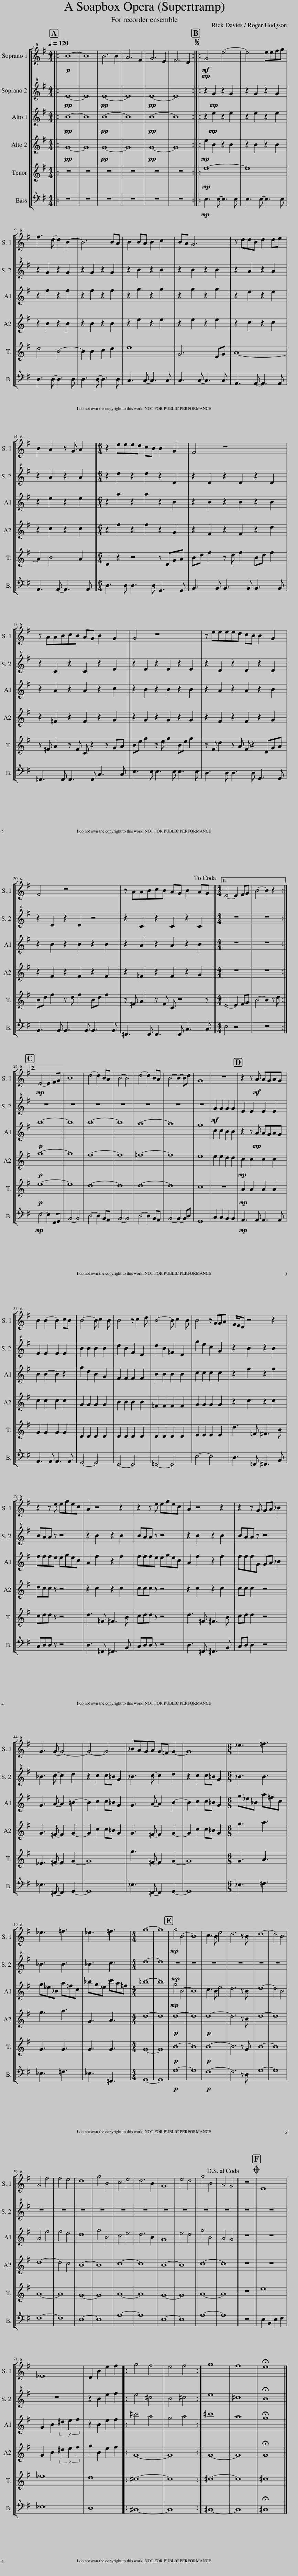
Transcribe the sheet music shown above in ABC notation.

X:1
%%score [ 1 2 3 4 5 6 ]
L:1/8
Q:1/4=120
M:4/4
I:linebreak $
K:G
V:1 treble+8
V:2 treble+8
V:3 treble
V:4 treble
V:5 treble
V:6 bass+8
V:1
|:!p! B8- | B8 | B6 B2 | A6 F2 | G6 E2 | %5
 F6 D2 ::S!mf! G4 e4- | e4 eefg |$ f3 d- d2 B2- | B6 BA | %10
 B2 BA B2 c2 | BA G6 | z ddB d2 de |$ B2 A2 z G A2 ||[M:6/4] z2 eeed cB B2 G2 | %15
 F4 z8 |$ z AABcB AG B2 G2 | G4 z8 | z eeeed cB B2 G2 |$ F4 z8 | %20
 z AABcB AG B2 AG!dacoda! ||1[M:4/4] E4- E2 FG | B4- B2 z2 :|2$!mp! E4- E2 FG || B8 | %25
 d4- d2 BA | B4- B4 | d4- d2 BA | B4- B2- Bd | G8 | %30
 z8 | z2 z!mf! A AGAG |$ B2 B2- B2 cB | B4- B c2 B | B4 z c2 d | %35
 B4- B c2 B | B4 z GGA | F/E/D z4 z2 |$ z2 z e egec | A2 z4 z2 | %40
 z2 z e egec | A2 z4 z2 | z2 z G GA _B2 |$ G3 G- G4- | G4- G4 | %45
 _BAGA G=F G2- | G8 |[M:6/8] _e3 =f3 |$ _e3 =f3 | _e3 =f3 | %50
[M:4/4] g8- | g8 |!mp! g4 B4- | B8 | c3 B e4 | %55
 d6 z B | d8- | d4 B4 |$ A4 f4 | f4 e4 | %60
 d8 | g4 B4 | c4 e4 | d6 B2 | G8 | %65
 e4 d4 | g4 B4 | A4 G4!D.S.! || z8 ||O E8 |$ %70
 _E8 | D2 B2 e2 f2 |: g4 f4 | e4 f4 :| g8 | %75
 f8 | !fermata!e8 |] %77
V:2
|:!pp! E8- | E8 |!pp! E8- | E8 |!pp! E8- | %5
 E8 ::!mp! z2!mp! G2 z2 G2 | z2 G2 z2 G2 |$ z2 G2 z2 G2 | z2 G2 z2 G2 | %10
 z2 B2 z2 B2 | z2 B2 z2 B2 | z2 A2 z2 A2 |$ z2 A2 z2 A2 ||[M:6/4] z2 d2 z2 d2 z2 D2 | %15
 z2 D2 z2 D2 z2 D2 |$ z2 C2 z2 C2 z2 E2 | z2 E2 z2 E2 z2 E2 | z2 D2 z2 D2 z2 D2 |$ z2 D2 z2 D2 z4 | %20
 z2 C2 z2 C2 z2 C2 ||1[M:4/4] z8 | z8 :|2$ z8 || z8 | %25
 z8 | z8 | z8 | z8 | z8 | %30
!mf! G2 G2 G2 G2 | E2 E2 E2 E2 |$ E2 E2 E2 E2 | B2 B2 B2 B2 | d2 B2 F2 D2 | %35
 d2 B2 =F2 D2 | g2 e2 c2 G2 | z2 B2 z2 B2 |$ BAA z z4 | z2 B2 z2 B2 | %40
 BAA z z4 | z2 B2 z2 B2 | BAA z z4 |$ _B3 c- c2 d2 | z2 c2 c=B G2 | %45
 _B3 c- c2 d2 | z2 c2 c=B G2 |[M:6/8] _B3 B3 |$ _B3 B3 | _B3 c3 | %50
[M:4/4] d8- | d8 |!mp! z8 | z8 | z8 | %55
 z8 | z8 | z8 |$ z8 | z8 | %60
 z8 | z8 | z8 | z8 | z8 | %65
 z8 | z8 | z8 || z8 || z8 |$ %70
 z8 | z2 B2 e2 f2 |: e4 ^c4 | B4 ^c4 :| e8 | %75
 ^c8 | !fermata!B8 |] %77
V:3
|:!pp! B8- | B8 |!pp! B8- | B8 |!pp! B8- | %5
 B8 :: z2!mp!!mp! e2 z2 e2 | z2 e2 z2 e2 |$ z2 f2 z2 f2 | z2 f2 z2 f2 | %10
 z2 g2 z2 g2 | z2 g2 z2 g2 | z2 e2 z2 e2 |$ z2 e2 z2 e2 ||[M:6/4] z2 a2 z2 a2 z2 B2 | %15
 z2 B2 z2 B2 z2 B2 |$ z2 A2 z2 A2 z2 c2 | z2 B2 z2 B2 z2 B2 | z2 A2 z2 A2 z2 B2 |$ z2 B2 z2 B2 z2 B2 | %20
 z2 A2 z2 A2 z2 B2 ||1[M:4/4] z8 | z8 :|2$!p! b8- || b8 | %25
 b8- | b8 | a8- | a8 | g8 | %30
 c2 c2 B2 B2 | z2 z!mp! A AGAG |$ B2 B2- B2 z2 | g2 d2 B2 G2 | F2 F2 F2 F2 | %35
 B2 B2 B2 B2 | c2 c2 c2 c2 | z2 f2 z2 f2 |$ fffe egec | A2 f2 z2 f2 | %40
 fffe egec | A2 f2 z2 f2 | fffG GA _B2 |$ G3 A- A2 =B2- | B2 c2 c=B G2 | %45
 G3 A- A2 B2- | B2 c2 c=B G2 |[M:6/8] g_e_B a=fc |$ g_e_B a=fc | _bg_e c'a=f | %50
[M:4/4] =b8- | b8 |!mp! g4 B4- | B8 | c3 B e4 | %55
 d6 z B | d8- | d4 B4 |$ A4 f4 | f4 e4 | %60
 d8 | g4 B4 | c4 e4 | d6 B2 | G8 | %65
 e4 d4 | g4 B4 | A4 G4 || z8 || z8 |$ %70
 G2 B2 (3^d2 e2 f2 | z2 B2 e2 f2 |: ^c'4 a4 | g4 a4 :| ^c'8 | %75
 a8 | !fermata!g8 |] %77
V:4
|:!pp! G8- | G8 |!pp! G8- | G8 |!pp! G8- | %5
 G8 ::!mp! e2 B2 z2 B2 | z2 B2 z2 B2 |$ z2 B2 z2 B2 | z2 B2 z2 B2 | %10
 z2 e2 z2 e2 | z2 e2 z2 e2 | z2 c2 z2 c2 |$ z2 c2 z2 c2 ||[M:6/4] z2 f2 z2 f2 z2 G2 | %15
 z2 F2 z2 F2 z2 d2 |$ z2 =F2 z2 F2 z2 G2 | z2 G2 z2 G2 z2 G2 | z2 F2 z2 F2 z2 G2 |$ z2 F2 z2 F2 z2 F2 | %20
 z2 =F2 z2 F2 z2 G2 ||1[M:4/4] z8 | z8 :|2$!p! g8- || g8 | %25
 f8- | f8 | =f8- | f8 | e8 | %30
 e2 e2 d2 d2 |!mp! c2 c2 c2 c2 |$ c2 c2 c2 c2 | G2 G2 G2 G2 | B2 B2 B2 B2 | %35
 =F2 F2 F2 F2 | G2 G2 G2 G2 | z2 c2 z2 c2 |$ dcc z z4 | z2 c2 z2 c2 | %40
 ccc z z4 | z2 c2 z2 c2 | cc c2 z4 |$ G3 =F- F2 G2- | G2 c2 c=B G2 | %45
 G3 =F- F2 G2- | G2 c2 c=B G2 |[M:6/8] g3 a3 |$ g3 a3 | G3 A3 | %50
[M:4/4] d8- | d8 |!p! d8- | d8 |!p! d8- | %55
 d6 z B | d8- | d8 |$ d8- | d4 c4 | %60
 B8- | B8 | c8- | c8 | B8- | %65
 B8 | c8- | c8 || z8 || z8 |$ %70
 G2 B2 (3^d2 e2 f2 | g2 B2 e2 f2 |: G8- | G8 :| G8- | %75
 G8 | !fermata!G8 |] %77
V:5
|: z8 | z8 | z8 | z8 | z8 | %5
 z8 ::!mp! e8- | e8 |$ d4 B4- | B2 B2 c2 d2 | %10
 e8 | G6 EG | A8- |$ A2 B4 A2 ||[M:6/4] D2 z2 z4 z DGA | %15
 Bd f2 z d f2 Bd f2 |$ z =F A2 z F C z2 z GA | Be g2 z e g2 Be g2 | z F d2 z A F z2 DGA |$ Bd f2 z d f2 Bd f2 | %20
 z =F A2 z F C z4 z ||1[M:4/4] E4- E2 FG | B4- B2 z d :|2$!p! e8- || e8 | %25
 d8- | d8 | d8- | d8 | c8 | %30
 z8 |!mp! A2 A2 A2 A2 |$ G2 G2 G2 G2 | D2 D2 D2 D2 | D2 D2 D2 D2 | %35
 D2 D2 D2 D2 | E2 E2 E2 E2 | d3 =F ^F3 B |$ cdd z z4 | d3 =F ^F3 B | %40
 cdd z z4 | d3 =F ^F3 B | cd d2 z4 |$ _E3 =F- F2 G2- | G8 | %45
 g3 =F- F2 G2- | G8 |[M:6/8] G3 A3 |$ G3 G3 | G3 G3 | %50
[M:4/4] G8- | G8 |!p! B8- | B8 |!p! B8- | %55
 B6 z G | B8- | B8 |$ A8- | A8 | %60
 G8- | G8 | A8- | A8 | G8- | %65
 G8 | A8- | A8 || z8 || e8 |$ %70
 _e8 | d8 |: ^c8- | c8 :| ^c8- | %75
 c8 | ^c8 |] %77
V:6
|: z8 | z8 | z8 | z8 | z8 | %5
 z8 ::!mp! E,3 E,- E,3 E, | E,3 E,- E,3 E, |$ D,3 D,- D,3 D, | D,3 D,- D,3 D, | %10
 C,3 C,- C,3 C, | C,3 C,- C,3 C, | A,,3 A,,- A,,3 A,, |$ A,,3 A,,- A,,3 A,, ||[M:6/4] D,3 D, D,3 D, G,,3 G,, | %15
 B,,3 B,, B,,3 B,, B,,3 B,, |$ =F,,3 F,, F,,3 F,, C,3 C, | E,3 E, E,3 E, E,3 E, | D,3 D, D,3 D, G,,3 G,, |$ B,,3 B,, B,,3 B,, B,,3 B,, | %20
 =F,,3 F,, F,,3 F,, C,3 C, ||1[M:4/4] E,4 z4 | z8 :|2$!mp! E,4- E,2 F,,G,, || B,,4- B,,4 | %25
 D,4- D,2 B,,A,, | B,,4- B,,4 | D,4- D,2 B,,A,, | B,,4- B,,2- B,,D, | G,,8 | %30
 C,2 C,2 B,,2 B,,2 |!mp! A,,3 A,, A,,3 A,, |$ A,,3 A,, A,,3 A,, | G,,4- G,,4 | F,,4- F,,4 | %35
 =F,,4- F,,4 | E,4- E,4 | D,3 =F,, ^F,,3 B,, |$ C,D,D, z z4 | D,3 =F,, ^F,,3 B,, | %40
 C,D,D, z z4 | D,3 =F,, ^F,,3 B,, | C,D, D,2 z4 |$ _E,3 =F,,- F,,2 G,,2- | G,,8 | %45
 _E,3 =F,,- F,,2 G,,2- | G,,8 |[M:6/8] _E,3 =F,3 |$ _E,3 =F,3 | _E,3 =F,,3 | %50
[M:4/4] G,,8- | G,,8 |!p! G,8- | G,8 |!p! F,8- | %55
 F,6 z D, | G,8- | G,8 |$ F,8- | F,8 | %60
 E,8- | E,8 | A,8- | A,8 | E,8- | %65
 E,8 | A,8- | A,8 || z8 || E,2 B,,2 E,2 F,2 |$ %70
 _E,8 | D,8 |: ^C,8- | C,8 :| ^C,8- | %75
 C,8 | !fermata!^C,8 |] %77
